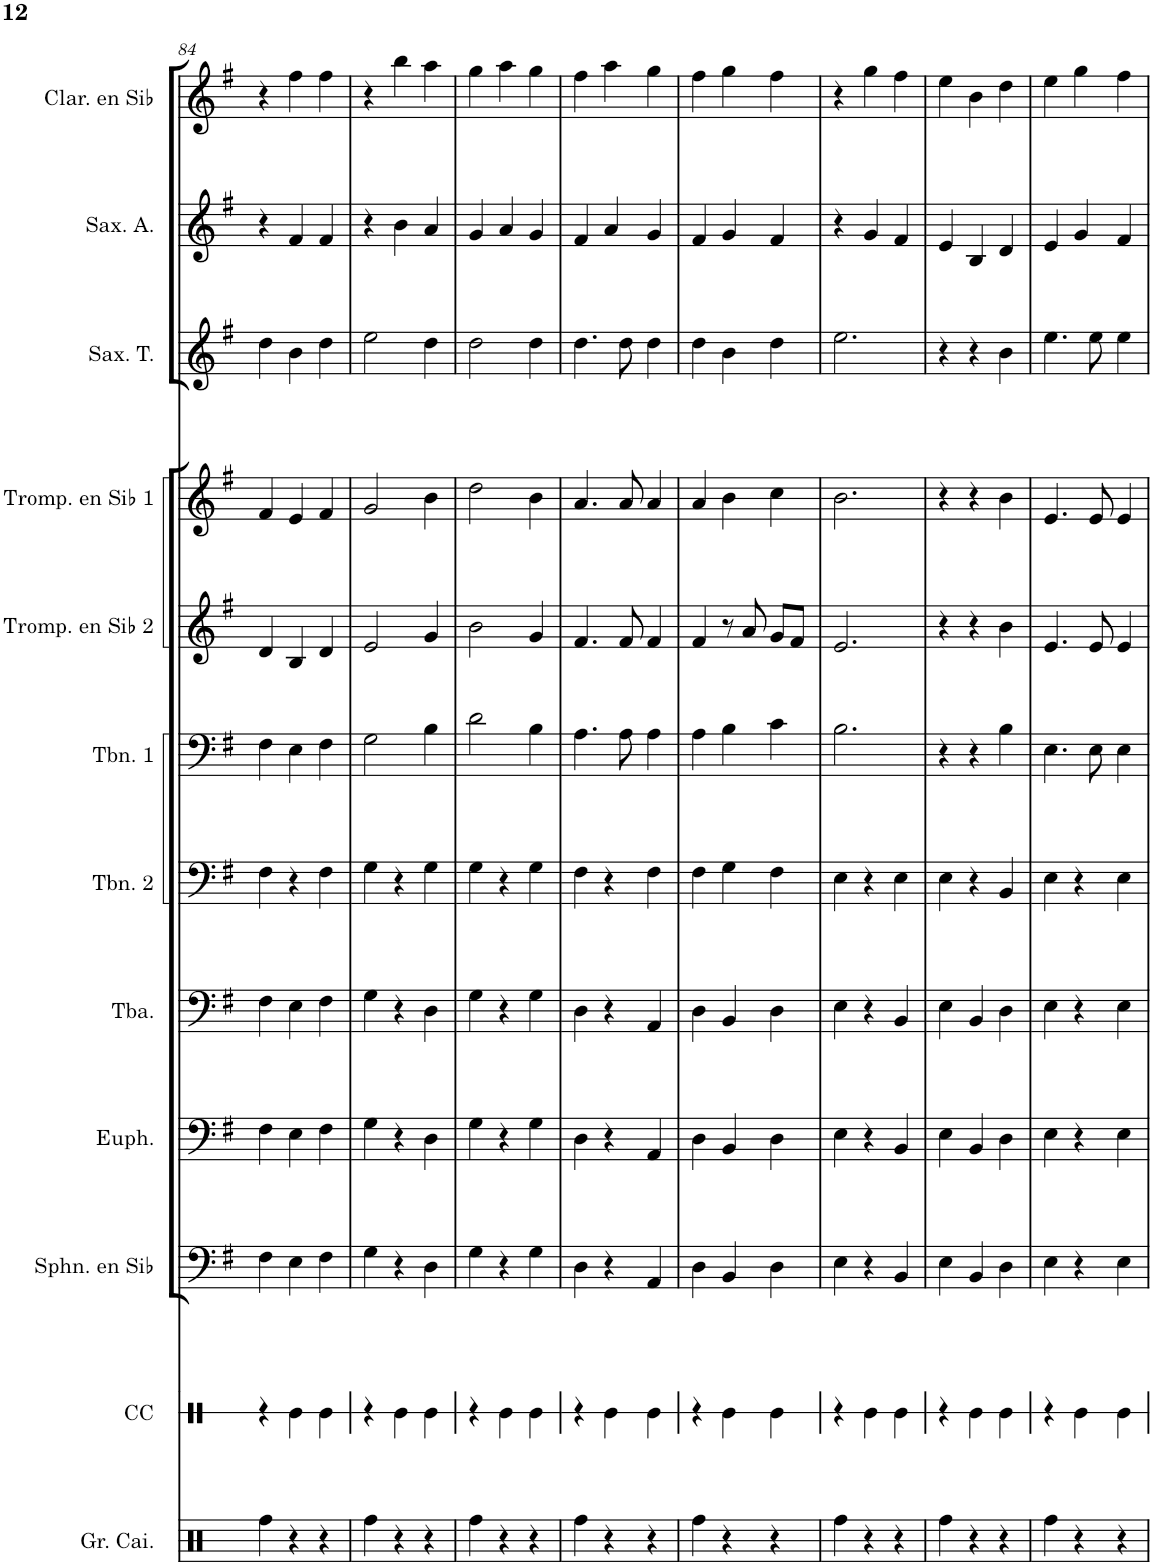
**kern	**kern	**kern	**kern	**kern	**kern	**kern	**kern	**kern	**kern	**kern	**kern
*part12	*part11	*part10	*part9	*part8	*part7	*part6	*part5	*part4	*part3	*part2	*part1
*staff12	*staff11	*staff10	*staff9	*staff8	*staff7	*staff6	*staff5	*staff4	*staff3	*staff2	*staff1
*I"Grosses caisses	*I"Caisse claire	*I"Sousaphone en Sib	*I"Euphonium	*I"Tuba	*I"Trombone 2	*I"Trombone 1	*I"Trompette en Sib 2	*I"Trompette en Sib 1	*I"Saxophone Ténor	*I"Saxophone Alto	*I"Clarinette en Sib
*I'Gr. Cai.	*I'CC	*I'Sphn. en Sib	*I'Euph.	*I'Tba.	*I'Tbn. 2	*I'Tbn. 1	*I'Tromp. en Sib 2	*I'Tromp. en Sib 1	*I'Sax. T.	*I'Sax. A.	*I'Clar. en Sib
!!LO:PB:g=z
*clefX	*clefX	*clefF4	*clefF4	*clefF4	*clefF4	*clefF4	*clefG2	*clefG2	*clefG2	*clefG2	*clefG2
*	*	*Trd7c12	*	*	*	*	*Trd1c2	*Trd1c2	*Trd7c12	*Trd5c9	*Trd1c2
*k[]	*k[]	*k[f#]	*k[f#]	*k[f#]	*k[f#]	*k[f#]	*k[f#]	*k[f#]	*k[f#]	*k[f#]	*k[f#]
*M3/4	*M3/4	*M3/4	*M3/4	*M3/4	*M3/4	*M3/4	*M3/4	*M3/4	*M3/4	*M3/4	*M3/4
=84	=84	=84	=84	=84	=84	=84	=84	=84	=84	=84	=84
4Rff\	4r	4F#\	4F#\	4F#\	4F#\	4F#\	4d/	4f#/	4dd\	4r	4r
4r	4Re\	4E\	4E\	4E\	4r	4E\	4B/	4e/	4b\	4f#/	4ff#\
4r	4Re\	4F#\	4F#\	4F#\	4F#\	4F#\	4d/	4f#/	4dd\	4f#/	4ff#\
=85	=85	=85	=85	=85	=85	=85	=85	=85	=85	=85	=85
4Rff\	4r	4G\	4G\	4G\	4G\	2G\	2e/	2g/	2ee\	4r	4r
4r	4Re\	4r	4r	4r	4r	.	.	.	.	4b\	4bb\
4r	4Re\	4D\	4D\	4D\	4G\	4B\	4g/	4b\	4dd\	4a/	4aa\
=86	=86	=86	=86	=86	=86	=86	=86	=86	=86	=86	=86
4Rff\	4r	4G\	4G\	4G\	4G\	2d\	2b\	2dd\	2dd\	4g/	4gg\
4r	4Re\	4r	4r	4r	4r	.	.	.	.	4a/	4aa\
4r	4Re\	4G\	4G\	4G\	4G\	4B\	4g/	4b\	4dd\	4g/	4gg\
=87	=87	=87	=87	=87	=87	=87	=87	=87	=87	=87	=87
4Rff\	4r	4D\	4D\	4D\	4F#\	4.A\	4.f#/	4.a/	4.dd\	4f#/	4ff#\
4r	4Re\	4r	4r	4r	4r	.	.	.	.	4a/	4aa\
.	.	.	.	.	.	8A\	8f#/	8a/	8dd\	.	.
4r	4Re\	4AA/	4AA/	4AA/	4F#\	4A\	4f#/	4a/	4dd\	4g/	4gg\
=88	=88	=88	=88	=88	=88	=88	=88	=88	=88	=88	=88
4Rff\	4r	4D\	4D\	4D\	4F#\	4A\	4f#/	4a/	4dd\	4f#/	4ff#\
4r	4Re\	4BB/	4BB/	4BB/	4G\	4B\	8r	4b\	4b\	4g/	4gg\
.	.	.	.	.	.	.	8a/	.	.	.	.
4r	4Re\	4D\	4D\	4D\	4F#\	4c\	8g/L	4cc\	4dd\	4f#/	4ff#\
.	.	.	.	.	.	.	8f#/J	.	.	.	.
=89	=89	=89	=89	=89	=89	=89	=89	=89	=89	=89	=89
4Rff\	4r	4E\	4E\	4E\	4E\	2.B\	2.e/	2.b\	2.ee\	4r	4r
4r	4Re\	4r	4r	4r	4r	.	.	.	.	4g/	4gg\
4r	4Re\	4BB/	4BB/	4BB/	4E\	.	.	.	.	4f#/	4ff#\
=90	=90	=90	=90	=90	=90	=90	=90	=90	=90	=90	=90
4Rff\	4r	4E\	4E\	4E\	4E\	4r	4r	4r	4r	4e/	4ee\
4r	4Re\	4BB/	4BB/	4BB/	4r	4r	4r	4r	4r	4B/	4b\
4r	4Re\	4D\	4D\	4D\	4BB/	4B\	4b\	4b\	4b\	4d/	4dd\
=91	=91	=91	=91	=91	=91	=91	=91	=91	=91	=91	=91
4Rff\	4r	4E\	4E\	4E\	4E\	4.E\	4.e/	4.e/	4.ee\	4e/	4ee\
4r	4Re\	4r	4r	4r	4r	.	.	.	.	4g/	4gg\
.	.	.	.	.	.	8E\	8e/	8e/	8ee\	.	.
4r	4Re\	4E\	4E\	4E\	4E\	4E\	4e/	4e/	4ee\	4f#/	4ff#\
=	=	=	=	=	=	=	=	=	=	=	=
*-	*-	*-	*-	*-	*-	*-	*-	*-	*-	*-	*-
